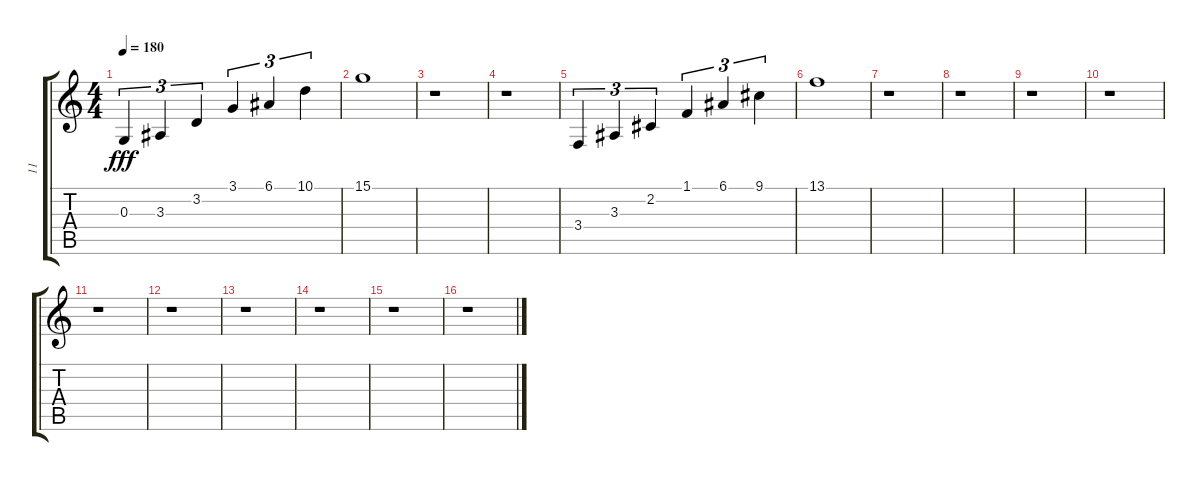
\track ("11" "11") {instrument orchestralharp}
\staff {score tabs}
\tuning (E4 B3 G3 D3 A2 E2) {hide}
\ts (4 4)
\tempo 180
\clef g2
\ks c
0.3.4{tu (3 2) dy fff} 3.3.4{tu (3 2)} 3.2.4{tu (3 2)} 3.1.4{tu (3 2)} 6.1.4{tu (3 2)} 10.1.4{tu (3 2)} |
15.1.1 |
r.1 |
r.1 |
3.4.4{tu (3 2)} 3.3.4{tu (3 2)} 2.2.4{tu (3 2)} 1.1.4{tu (3 2)} 6.1.4{tu (3 2)} 9.1.4{tu (3 2)} |
13.1.1 |
r.1 |
r.1 |
r.1 |
r.1 |
r.1 |
r.1 |
r.1 |
r.1 |
r.1 |
r.1
